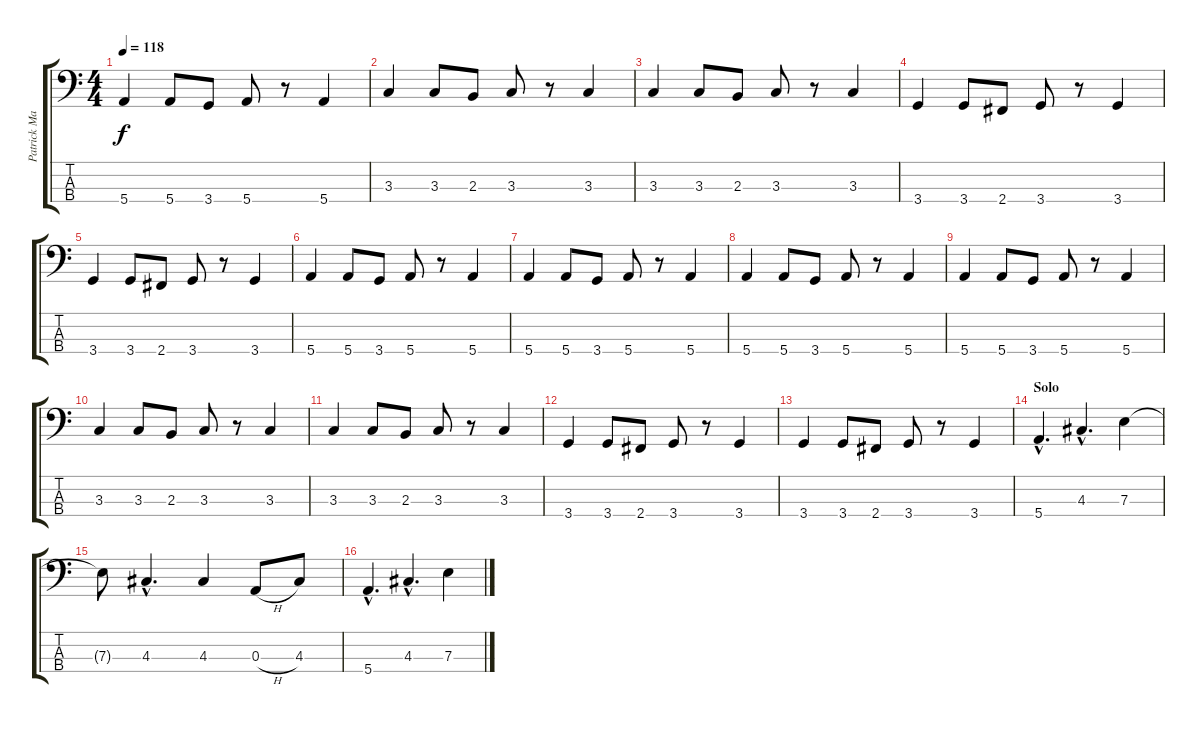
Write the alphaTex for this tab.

\track ("Patrick Matthews" "Patrick Ma") {instrument electricbassfinger}
\staff {score tabs}
\tuning (G2 D2 A1 E1) {hide}
\ts (4 4)
\tempo 118
\clef f4
\ks c
5.4.4{dy f} 5.4.8 3.4.8 5.4.8 r.8 5.4.4 |
3.3.4 3.3.8 2.3.8 3.3.8 r.8 3.3.4 |
3.3.4 3.3.8 2.3.8 3.3.8 r.8 3.3.4 |
3.4.4 3.4.8 2.4.8 3.4.8 r.8 3.4.4 |
3.4.4 3.4.8 2.4.8 3.4.8 r.8 3.4.4 |
5.4.4 5.4.8 3.4.8 5.4.8 r.8 5.4.4 |
5.4.4 5.4.8 3.4.8 5.4.8 r.8 5.4.4 |
5.4.4 5.4.8 3.4.8 5.4.8 r.8 5.4.4 |
5.4.4 5.4.8 3.4.8 5.4.8 r.8 5.4.4 |
3.3.4 3.3.8 2.3.8 3.3.8 r.8 3.3.4 |
3.3.4 3.3.8 2.3.8 3.3.8 r.8 3.3.4 |
3.4.4 3.4.8 2.4.8 3.4.8 r.8 3.4.4 |
3.4.4 3.4.8 2.4.8 3.4.8 r.8 3.4.4 |
\section ("" "Solo")
5.4{hac}.4{d} 4.3{hac}.4{d} 7.3.4 |
7.3{t}.8 4.3{hac}.4{d} 4.3.4 0.3{h}.8 4.3.8 |
5.4{hac}.4{d} 4.3{hac}.4{d} 7.3.4
